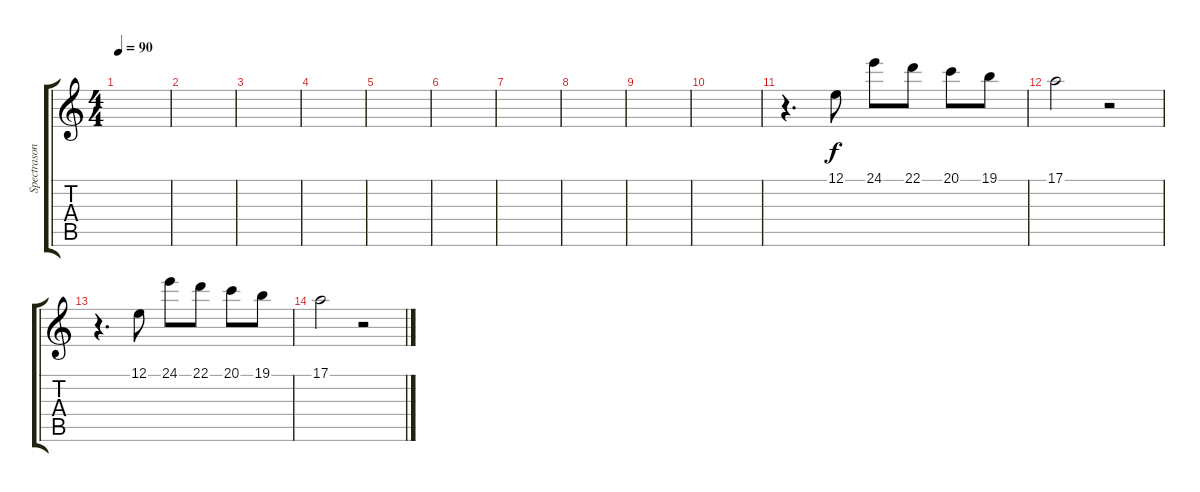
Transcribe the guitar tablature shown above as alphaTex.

\track ("Spectrasonics Omnisphere" "Spectrason") {instrument pad5bowed}
\staff {score tabs}
\tuning (E4 B3 G3 D3 A2 E2) {hide}
\ts (4 4)
\tempo 90
\clef g2
\ks c
|
|
|
|
|
|
|
|
|
|
r.4{d} 12.1.8 24.1.8 22.1.8 20.1.8 19.1.8 |
17.1.2 r.2 |
r.4{d} 12.1.8 24.1.8 22.1.8 20.1.8 19.1.8 |
17.1.2 r.2
